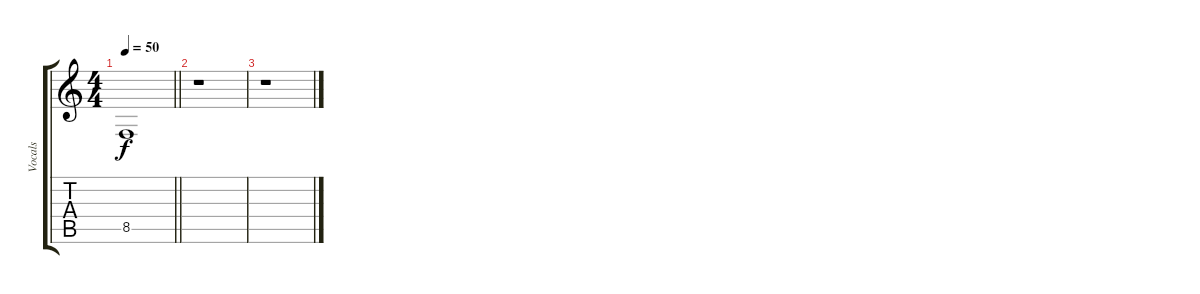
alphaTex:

\track ("Vocals" "Vocals") {instrument synthvoice}
\staff {score tabs}
\tuning (E4 B3 G3 D3 A2 E2) {hide}
\ts (4 4)
\tempo 50
\clef g2
\barLineRight lightlight
\ks c
8.5{t}.1{dy f} |
r.1 |
r.1
